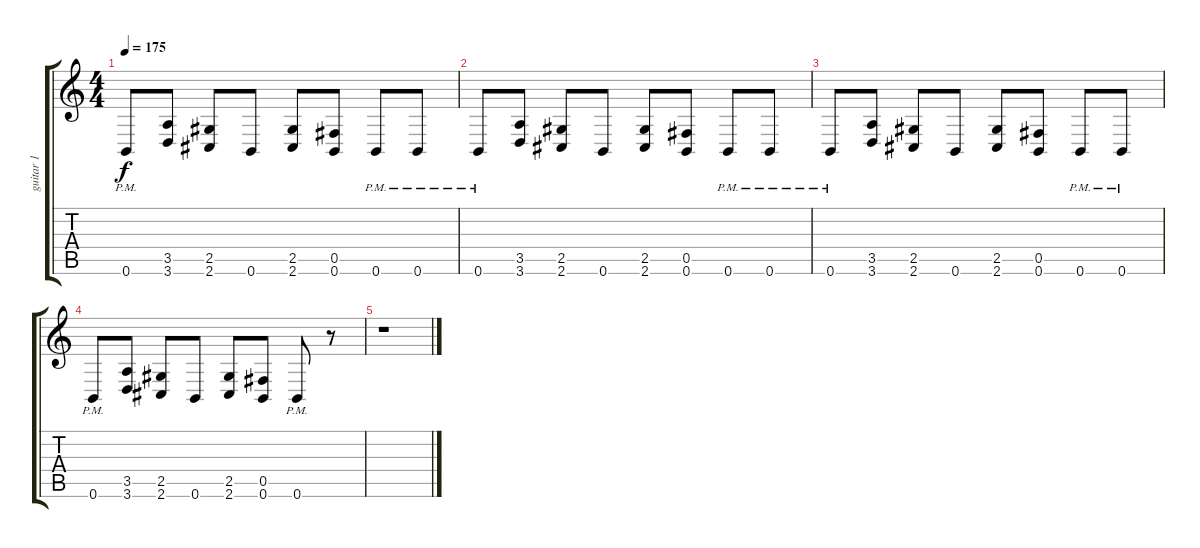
\track ("guitar 1" "guitar 1") {instrument distortionguitar}
\staff {score tabs}
\tuning (Db4 Ab3 E3 B2 Gb2 B1) {hide}
\ts (4 4)
\tempo 175
\clef g2
\ks c
0.6{pm}.8{dy f} (3.5 3.6).8 (2.5 2.6).8 0.6.8 (2.5 2.6).8 (0.5 0.6).8 0.6{pm}.8 0.6{pm}.8 |
0.6{pm}.8 (3.5 3.6).8 (2.5 2.6).8 0.6.8 (2.5 2.6).8 (0.5 0.6).8 0.6{pm}.8 0.6{pm}.8 |
0.6{pm}.8 (3.5 3.6).8 (2.5 2.6).8 0.6.8 (2.5 2.6).8 (0.5 0.6).8 0.6{pm}.8 0.6{pm}.8 |
0.6{pm}.8 (3.5 3.6).8 (2.5 2.6).8 0.6.8 (2.5 2.6).8 (0.5 0.6).8 0.6{pm}.8 r.8 |
r.1{txt ""}
